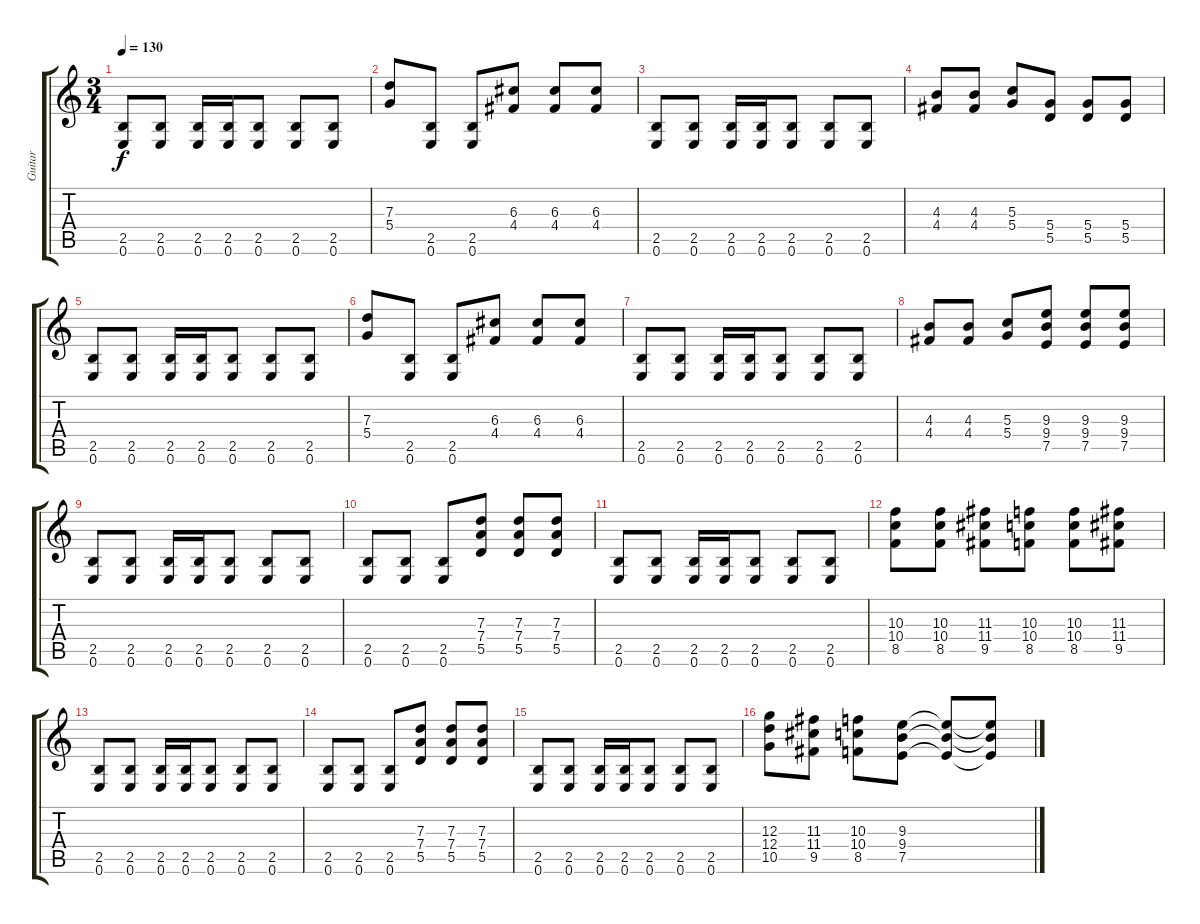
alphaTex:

\track ("Guitar" "Guitar") {instrument overdrivenguitar}
\staff {score tabs}
\tuning (E4 B3 G3 D3 A2 E2) {hide}
\ts (3 4)
\tempo 130
\clef g2
\ks c
(2.5 0.6).8{dy f} (2.5 0.6).8 (2.5 0.6).16 (2.5 0.6).16 (2.5 0.6).8 (2.5 0.6).8 (2.5 0.6).8 |
(7.3 5.4).8 (2.5 0.6).8 (2.5 0.6).8 (6.3 4.4).8 (6.3 4.4).8 (6.3 4.4).8 |
(2.5 0.6).8 (2.5 0.6).8 (2.5 0.6).16 (2.5 0.6).16 (2.5 0.6).8 (2.5 0.6).8 (2.5 0.6).8 |
(4.3 4.4).8 (4.3 4.4).8 (5.3 5.4).8 (5.4 5.5).8 (5.4 5.5).8 (5.4 5.5).8 |
(2.5 0.6).8 (2.5 0.6).8 (2.5 0.6).16 (2.5 0.6).16 (2.5 0.6).8 (2.5 0.6).8 (2.5 0.6).8 |
(7.3 5.4).8 (2.5 0.6).8 (2.5 0.6).8 (6.3 4.4).8 (6.3 4.4).8 (6.3 4.4).8 |
(2.5 0.6).8 (2.5 0.6).8 (2.5 0.6).16 (2.5 0.6).16 (2.5 0.6).8 (2.5 0.6).8 (2.5 0.6).8 |
(4.3 4.4).8 (4.3 4.4).8 (5.3 5.4).8 (9.3 9.4 7.5).8 (9.3 9.4 7.5).8 (9.3 9.4 7.5).8 |
(2.5 0.6).8 (2.5 0.6).8 (2.5 0.6).16 (2.5 0.6).16 (2.5 0.6).8 (2.5 0.6).8 (2.5 0.6).8 |
(2.5 0.6).8 (2.5 0.6).8 (2.5 0.6).8 (7.3 7.4 5.5).8 (7.3 7.4 5.5).8 (7.3 7.4 5.5).8 |
(2.5 0.6).8 (2.5 0.6).8 (2.5 0.6).16 (2.5 0.6).16 (2.5 0.6).8 (2.5 0.6).8 (2.5 0.6).8 |
(10.3 10.4 8.5).8 (10.3 10.4 8.5).8 (11.3 11.4 9.5).8 (10.3 10.4 8.5).8 (10.3 10.4 8.5).8 (11.3 11.4 9.5).8 |
(2.5 0.6).8 (2.5 0.6).8 (2.5 0.6).16 (2.5 0.6).16 (2.5 0.6).8 (2.5 0.6).8 (2.5 0.6).8 |
(2.5 0.6).8 (2.5 0.6).8 (2.5 0.6).8 (7.3 7.4 5.5).8 (7.3 7.4 5.5).8 (7.3 7.4 5.5).8 |
(2.5 0.6).8 (2.5 0.6).8 (2.5 0.6).16 (2.5 0.6).16 (2.5 0.6).8 (2.5 0.6).8 (2.5 0.6).8 |
(12.3 12.4 10.5).8 (11.3 11.4 9.5).8 (10.3 10.4 8.5).8 (9.3 9.4 7.5).8 (9.3{t} 9.4{t} 7.5{t}).8 (9.3{t} 9.4{t} 7.5{t}).8
